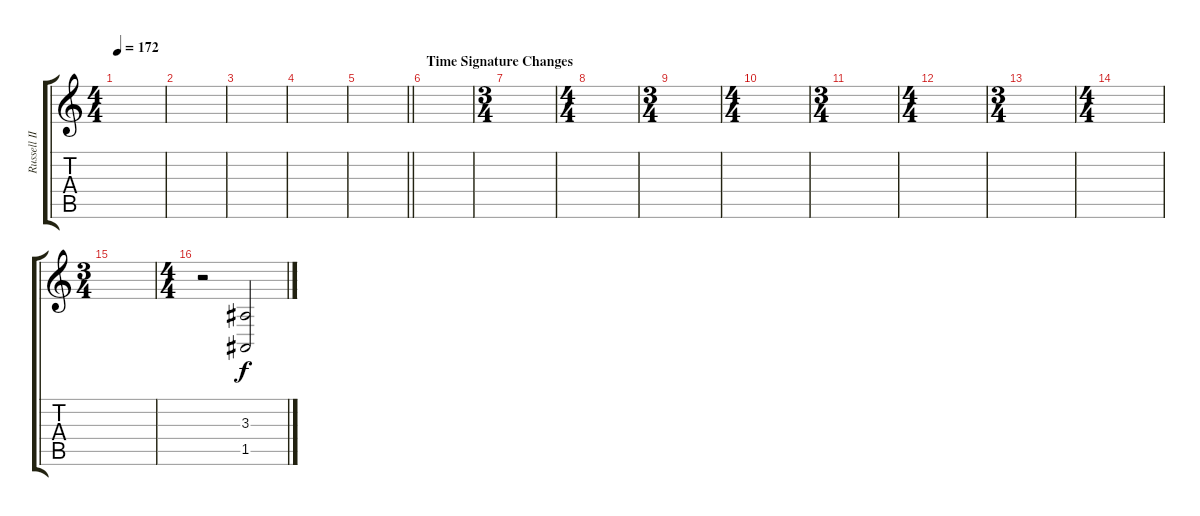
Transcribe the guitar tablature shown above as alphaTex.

\track ("Russell II/Synth" "Russell II") {instrument synthstrings1}
\staff {score tabs}
\tuning (E5 B3 G3 D3 A2 E2) {hide}
\ts (4 4)
\tempo 172
\clef g2
\ks c
|
|
|
|
\barLineRight lightlight
|
\section ("" "Time Signature Changes")
|
\ts (3 4)
|
\ts (4 4)
|
\ts (3 4)
|
\ts (4 4)
|
\ts (3 4)
|
\ts (4 4)
|
\ts (3 4)
|
\ts (4 4)
|
\ts (3 4)
|
\ts (4 4)
r.2{volume 0} (3.3 1.5).2{volume 5 balance 2}
